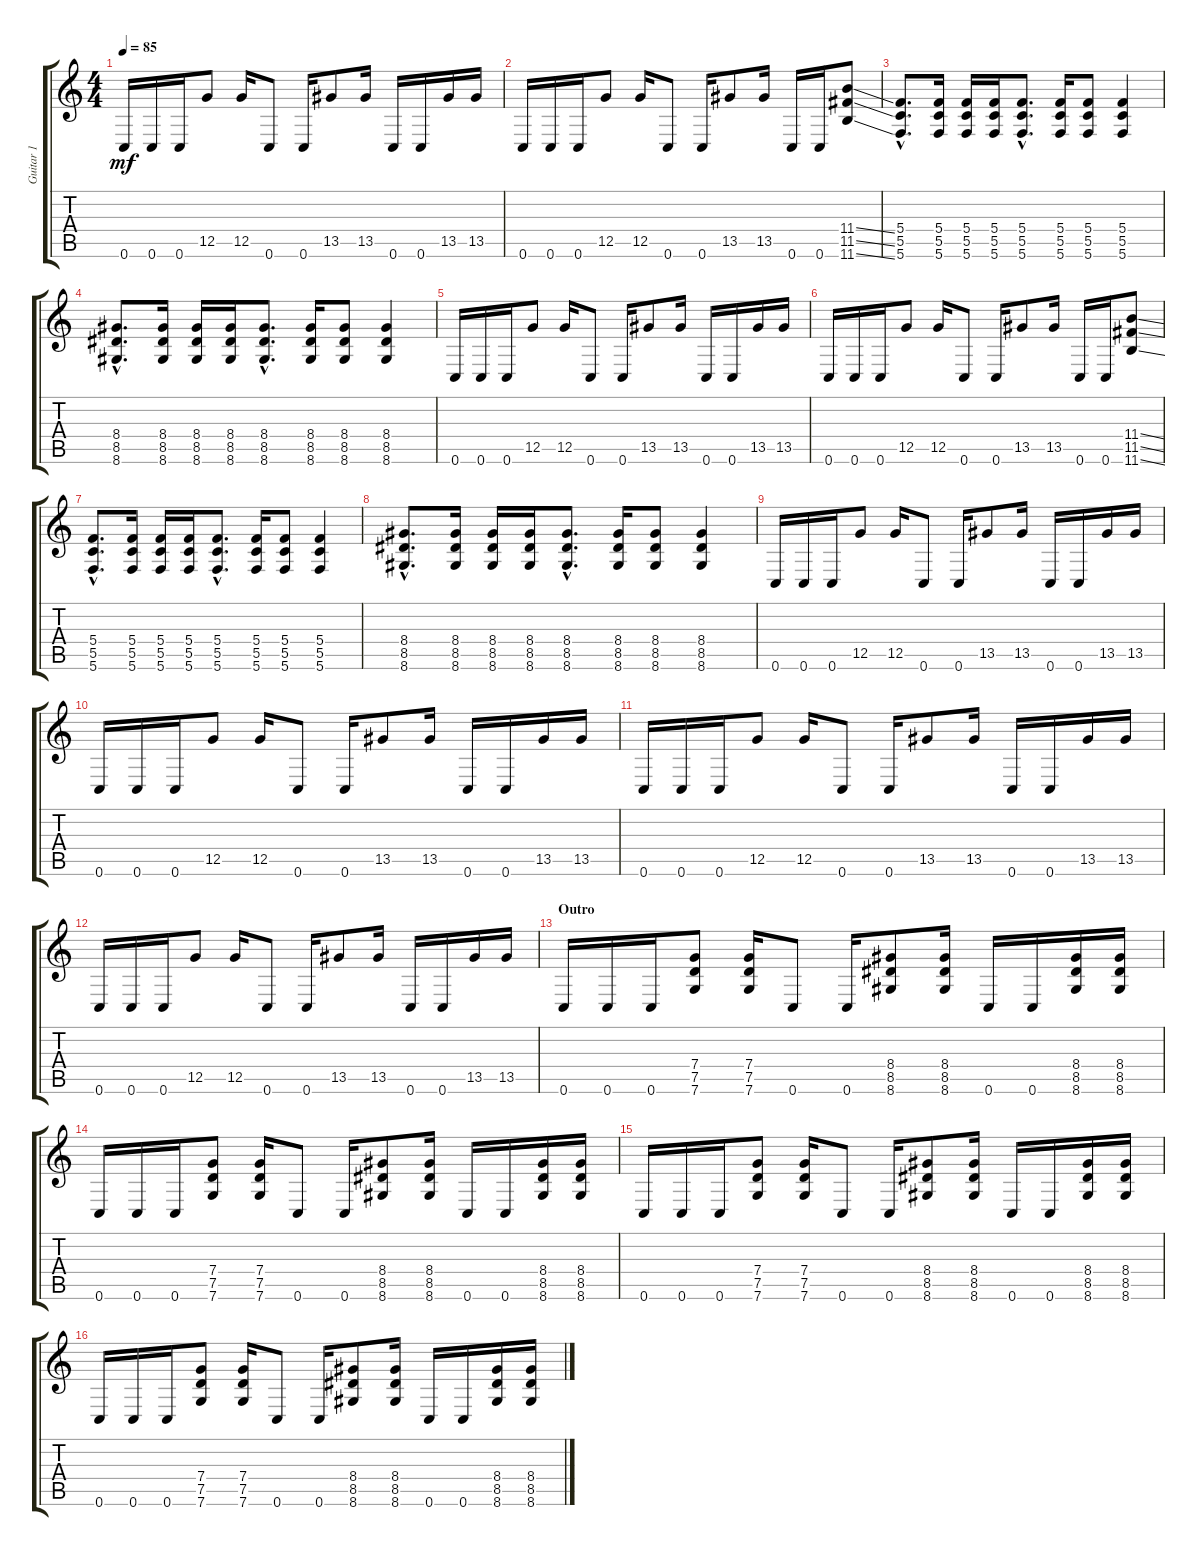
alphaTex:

\track ("Guitar 1" "Guitar 1") {instrument distortionguitar}
\staff {score tabs}
\tuning (D4 A3 F3 C3 G2 C2) {hide}
\ts (4 4)
\tempo 85
\clef g2
\ks c
0.6.16{dy mf} 0.6.16 0.6.16 12.5.8 12.5.16 0.6.8 0.6.16 13.5.8 13.5.16 0.6.16 0.6.16 13.5.16 13.5.16 |
0.6.16 0.6.16 0.6.16 12.5.8 12.5.16 0.6.8 0.6.16 13.5.8 13.5.16 0.6.16 0.6.16 (11.4{ss} 11.5{ss} 11.6{ss}).8 |
(5.4{hac} 5.5{hac} 5.6{hac}).8{d} (5.4 5.5 5.6).16 (5.4 5.5 5.6).16 (5.4 5.5 5.6).16 (5.4{hac} 5.5{hac} 5.6{hac}).8{d} (5.4 5.5 5.6).16 (5.4 5.5 5.6).8 (5.4 5.5 5.6).4 |
(8.4{hac} 8.5{hac} 8.6{hac}).8{d} (8.4 8.5 8.6).16 (8.4 8.5 8.6).16 (8.4 8.5 8.6).16 (8.4{hac} 8.5{hac} 8.6{hac}).8{d} (8.4 8.5 8.6).16 (8.4 8.5 8.6).8 (8.4 8.5 8.6).4 |
0.6.16 0.6.16 0.6.16 12.5.8 12.5.16 0.6.8 0.6.16 13.5.8 13.5.16 0.6.16 0.6.16 13.5.16 13.5.16 |
0.6.16 0.6.16 0.6.16 12.5.8 12.5.16 0.6.8 0.6.16 13.5.8 13.5.16 0.6.16 0.6.16 (11.4{ss} 11.5{ss} 11.6{ss}).8 |
(5.4{hac} 5.5{hac} 5.6{hac}).8{d} (5.4 5.5 5.6).16 (5.4 5.5 5.6).16 (5.4 5.5 5.6).16 (5.4{hac} 5.5{hac} 5.6{hac}).8{d} (5.4 5.5 5.6).16 (5.4 5.5 5.6).8 (5.4 5.5 5.6).4 |
(8.4{hac} 8.5{hac} 8.6{hac}).8{d} (8.4 8.5 8.6).16 (8.4 8.5 8.6).16 (8.4 8.5 8.6).16 (8.4{hac} 8.5{hac} 8.6{hac}).8{d} (8.4 8.5 8.6).16 (8.4 8.5 8.6).8 (8.4 8.5 8.6).4 |
0.6.16 0.6.16 0.6.16 12.5.8 12.5.16 0.6.8 0.6.16 13.5.8 13.5.16 0.6.16 0.6.16 13.5.16 13.5.16 |
0.6.16 0.6.16 0.6.16 12.5.8 12.5.16 0.6.8 0.6.16 13.5.8 13.5.16 0.6.16 0.6.16 13.5.16 13.5.16 |
0.6.16 0.6.16 0.6.16 12.5.8 12.5.16 0.6.8 0.6.16 13.5.8 13.5.16 0.6.16 0.6.16 13.5.16 13.5.16 |
0.6.16 0.6.16 0.6.16 12.5.8 12.5.16 0.6.8 0.6.16 13.5.8 13.5.16 0.6.16 0.6.16 13.5.16 13.5.16 |
\section ("" "Outro")
0.6.16 0.6.16 0.6.16 (7.4 7.5 7.6).8 (7.4 7.5 7.6).16 0.6.8 0.6.16 (8.4 8.5 8.6).8 (8.4 8.5 8.6).16 0.6.16 0.6.16 (8.4 8.5 8.6).16 (8.4 8.5 8.6).16 |
0.6.16 0.6.16 0.6.16 (7.4 7.5 7.6).8 (7.4 7.5 7.6).16 0.6.8 0.6.16 (8.4 8.5 8.6).8 (8.4 8.5 8.6).16 0.6.16 0.6.16 (8.4 8.5 8.6).16 (8.4 8.5 8.6).16 |
0.6.16 0.6.16 0.6.16 (7.4 7.5 7.6).8 (7.4 7.5 7.6).16 0.6.8 0.6.16 (8.4 8.5 8.6).8 (8.4 8.5 8.6).16 0.6.16 0.6.16 (8.4 8.5 8.6).16 (8.4 8.5 8.6).16 |
0.6.16 0.6.16 0.6.16 (7.4 7.5 7.6).8 (7.4 7.5 7.6).16 0.6.8 0.6.16 (8.4 8.5 8.6).8 (8.4 8.5 8.6).16 0.6.16 0.6.16 (8.4 8.5 8.6).16 (8.4 8.5 8.6).16
